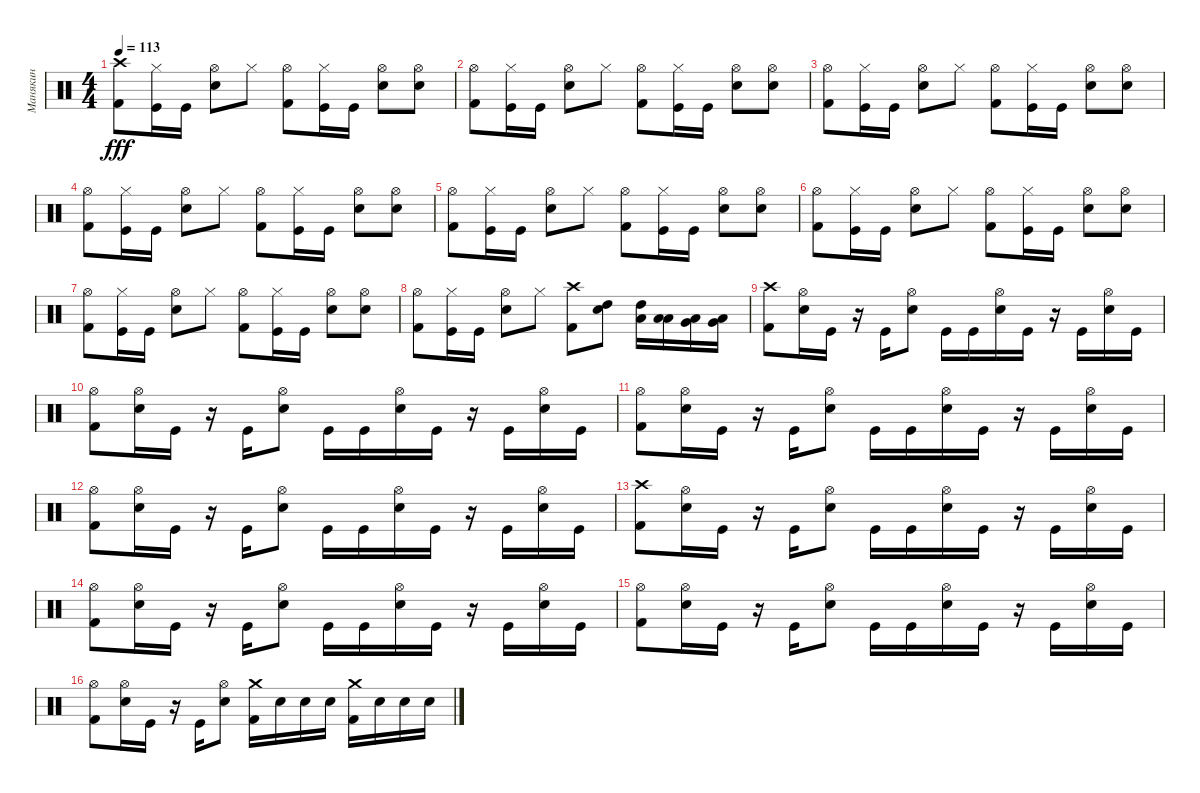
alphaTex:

\track ("Манякин" "Манякин") {instrument percussion}
\staff {score}
\articulation defaults
\ts (4 4)
\tempo 113
\clef neutral
\ks c
("Crash high (hit)" "Kick (hit) 2").8{dy fff} ("Hi-Hat (closed)" "Kick (hit)").16 "Kick (hit)".16 ("Hi-Hat (open)" "Snare (hit) 2").8 "Hi-Hat (closed)".8 ("Hi-Hat (open)" "Kick (hit) 2").8 ("Hi-Hat (closed)" "Kick (hit)").16 "Kick (hit)".16 ("Hi-Hat (open)" "Snare (hit) 2").8 ("Snare (hit) 2" "Hi-Hat (open)").8 |
("Hi-Hat (open)" "Kick (hit) 2").8 ("Hi-Hat (closed)" "Kick (hit)").16 "Kick (hit)".16 ("Hi-Hat (open)" "Snare (hit) 2").8 "Hi-Hat (closed)".8 ("Hi-Hat (open)" "Kick (hit) 2").8 ("Hi-Hat (closed)" "Kick (hit)").16 "Kick (hit)".16 ("Hi-Hat (open)" "Snare (hit) 2").8 ("Snare (hit) 2" "Hi-Hat (open)").8 |
("Hi-Hat (open)" "Kick (hit) 2").8 ("Hi-Hat (closed)" "Kick (hit)").16 "Kick (hit)".16 ("Hi-Hat (open)" "Snare (hit) 2").8 "Hi-Hat (closed)".8 ("Hi-Hat (open)" "Kick (hit) 2").8 ("Hi-Hat (closed)" "Kick (hit)").16 "Kick (hit)".16 ("Hi-Hat (open)" "Snare (hit) 2").8 ("Snare (hit) 2" "Hi-Hat (open)").8 |
("Hi-Hat (open)" "Kick (hit) 2").8 ("Hi-Hat (closed)" "Kick (hit)").16 "Kick (hit)".16 ("Hi-Hat (open)" "Snare (hit) 2").8 "Hi-Hat (closed)".8 ("Hi-Hat (open)" "Kick (hit) 2").8 ("Hi-Hat (closed)" "Kick (hit)").16 "Kick (hit)".16 ("Hi-Hat (open)" "Snare (hit) 2").8 ("Snare (hit) 2" "Hi-Hat (open)").8 |
("Hi-Hat (open)" "Kick (hit) 2").8 ("Hi-Hat (closed)" "Kick (hit)").16 "Kick (hit)".16 ("Hi-Hat (open)" "Snare (hit) 2").8 "Hi-Hat (closed)".8 ("Hi-Hat (open)" "Kick (hit) 2").8 ("Hi-Hat (closed)" "Kick (hit)").16 "Kick (hit)".16 ("Hi-Hat (open)" "Snare (hit) 2").8 ("Snare (hit) 2" "Hi-Hat (open)").8 |
("Hi-Hat (open)" "Kick (hit) 2").8 ("Hi-Hat (closed)" "Kick (hit)").16 "Kick (hit)".16 ("Hi-Hat (open)" "Snare (hit) 2").8 "Hi-Hat (closed)".8 ("Hi-Hat (open)" "Kick (hit) 2").8 ("Hi-Hat (closed)" "Kick (hit)").16 "Kick (hit)".16 ("Hi-Hat (open)" "Snare (hit) 2").8 ("Snare (hit) 2" "Hi-Hat (open)").8 |
("Hi-Hat (open)" "Kick (hit) 2").8 ("Hi-Hat (closed)" "Kick (hit)").16 "Kick (hit)".16 ("Hi-Hat (open)" "Snare (hit) 2").8 "Hi-Hat (closed)".8 ("Hi-Hat (open)" "Kick (hit) 2").8 ("Hi-Hat (closed)" "Kick (hit)").16 "Kick (hit)".16 ("Hi-Hat (open)" "Snare (hit) 2").8 ("Snare (hit) 2" "Hi-Hat (open)").8 |
("Hi-Hat (open)" "Kick (hit) 2").8 ("Kick (hit)" "Hi-Hat (closed)").16 "Kick (hit)".16 ("Hi-Hat (open)" "Snare (hit) 2").8 "Hi-Hat (closed)".8 ("Crash high (hit)" "Kick (hit) 2").8 ("Electric Snare (hit)" "High Tom (hit)").8 ("Low Tom (hit)" "High Tom (hit)").16 ("Low Floor Tom (hit)" "Low Tom (hit)").16 ("Low Tom (hit)" "Very Low Tom (hit)").16 ("Low Tom (hit)" "Very Low Tom (hit)").16 |
("Kick (hit) 2" "Crash high (hit)").8 ("Hi-Hat (open)" "Snare (hit) 2").16 "Kick (hit)".16 r.16 "Kick (hit)".16 ("Hi-Hat (open)" "Snare (hit) 2").8 "Kick (hit)".16 "Kick (hit)".16 ("Hi-Hat (open)" "Snare (hit) 2").16 "Kick (hit)".16 r.16 "Kick (hit)".16 ("Hi-Hat (open)" "Snare (hit) 2").16 "Kick (hit)".16 |
("Hi-Hat (open)" "Kick (hit) 2").8 ("Snare (hit) 2" "Hi-Hat (open)").16 "Kick (hit)".16 r.16 "Kick (hit)".16 ("Snare (hit) 2" "Hi-Hat (open)").8 "Kick (hit)".16 "Kick (hit)".16 ("Snare (hit) 2" "Hi-Hat (open)").16 "Kick (hit)".16 r.16 "Kick (hit)".16 ("Snare (hit) 2" "Hi-Hat (open)").16 "Kick (hit)".16 |
("Hi-Hat (open)" "Kick (hit) 2").8 ("Snare (hit) 2" "Hi-Hat (open)").16 "Kick (hit)".16 r.16 "Kick (hit)".16 ("Snare (hit) 2" "Hi-Hat (open)").8 "Kick (hit)".16 "Kick (hit)".16 ("Snare (hit) 2" "Hi-Hat (open)").16 "Kick (hit)".16 r.16 "Kick (hit)".16 ("Snare (hit) 2" "Hi-Hat (open)").16 "Kick (hit)".16 |
("Hi-Hat (open)" "Kick (hit) 2").8 ("Snare (hit) 2" "Hi-Hat (open)").16 "Kick (hit)".16 r.16 "Kick (hit)".16 ("Snare (hit) 2" "Hi-Hat (open)").8 "Kick (hit)".16 "Kick (hit)".16 ("Snare (hit) 2" "Hi-Hat (open)").16 "Kick (hit)".16 r.16 "Kick (hit)".16 ("Snare (hit) 2" "Hi-Hat (open)").16 "Kick (hit)".16 |
("Kick (hit) 2" "Crash high (hit)").8 ("Hi-Hat (open)" "Snare (hit) 2").16 "Kick (hit)".16 r.16 "Kick (hit)".16 ("Hi-Hat (open)" "Snare (hit) 2").8 "Kick (hit)".16 "Kick (hit)".16 ("Hi-Hat (open)" "Snare (hit) 2").16 "Kick (hit)".16 r.16 "Kick (hit)".16 ("Hi-Hat (open)" "Snare (hit) 2").16 "Kick (hit)".16 |
("Hi-Hat (open)" "Kick (hit) 2").8 ("Snare (hit) 2" "Hi-Hat (open)").16 "Kick (hit)".16 r.16 "Kick (hit)".16 ("Snare (hit) 2" "Hi-Hat (open)").8 "Kick (hit)".16 "Kick (hit)".16 ("Snare (hit) 2" "Hi-Hat (open)").16 "Kick (hit)".16 r.16 "Kick (hit)".16 ("Snare (hit) 2" "Hi-Hat (open)").16 "Kick (hit)".16 |
("Hi-Hat (open)" "Kick (hit) 2").8 ("Snare (hit) 2" "Hi-Hat (open)").16 "Kick (hit)".16 r.16 "Kick (hit)".16 ("Snare (hit) 2" "Hi-Hat (open)").8 "Kick (hit)".16 "Kick (hit)".16 ("Snare (hit) 2" "Hi-Hat (open)").16 "Kick (hit)".16 r.16 "Kick (hit)".16 ("Snare (hit) 2" "Hi-Hat (open)").16 "Kick (hit)".16 |
("Hi-Hat (open)" "Kick (hit) 2").8 ("Snare (hit) 2" "Hi-Hat (open)").16 "Kick (hit)".16 r.16 "Kick (hit)".16 ("Hi-Hat (open)" "Snare (hit) 2").8 ("Kick (hit) 2" "Crash medium (hit)").16 "Snare (hit) 2".16 "Snare (hit) 2".16 "Snare (hit) 2".16 ("Kick (hit) 2" "Crash medium (hit)").16 "Snare (hit) 2".16 "Snare (hit) 2".16 "Snare (hit) 2".16
